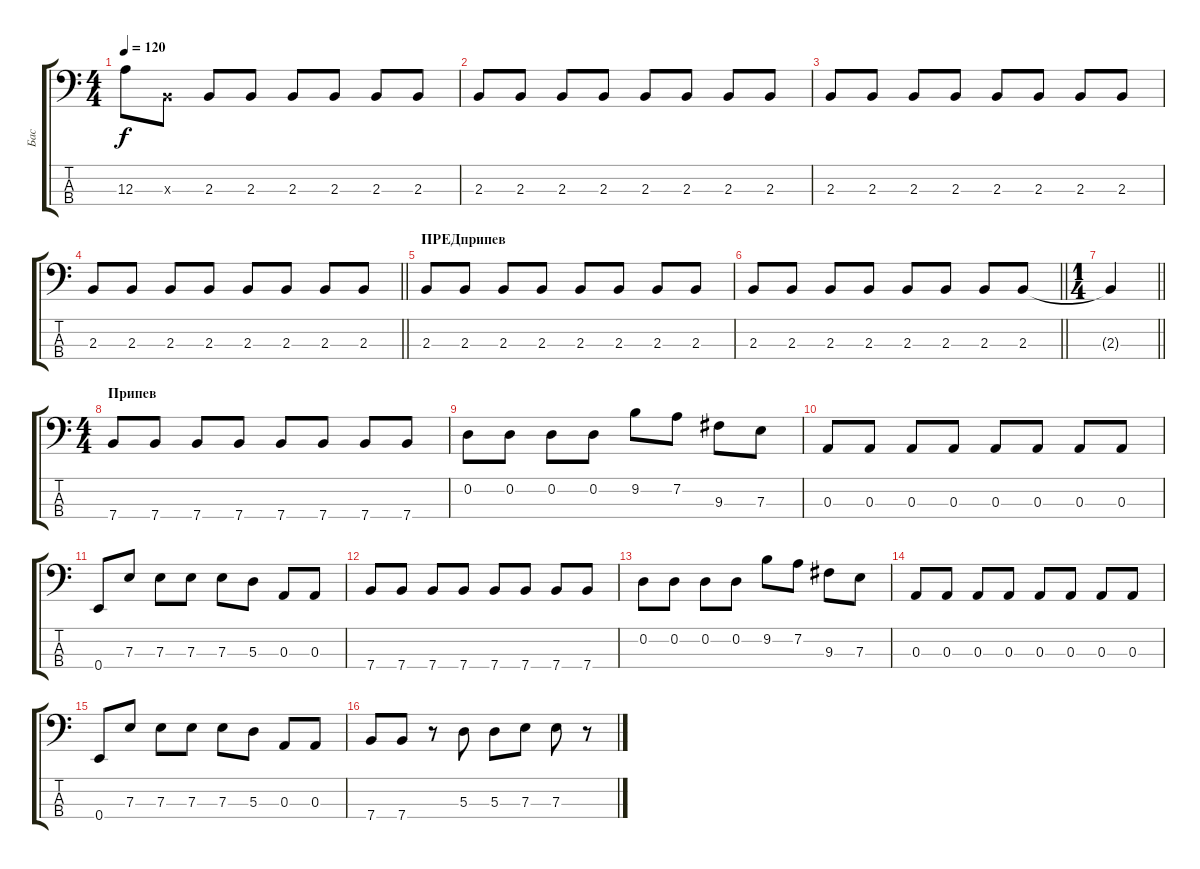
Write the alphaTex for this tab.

\track ("Бас" "Бас") {instrument electricbassfinger}
\staff {score tabs}
\tuning (G2 D2 A1 E1) {hide}
\ts (4 4)
\tempo 120
\clef f4
\ks c
12.3.8{dy f} 2.3{x}.8 2.3.8 2.3.8 2.3.8 2.3.8 2.3.8 2.3.8 |
2.3.8 2.3.8 2.3.8 2.3.8 2.3.8 2.3.8 2.3.8 2.3.8 |
2.3.8 2.3.8 2.3.8 2.3.8 2.3.8 2.3.8 2.3.8 2.3.8 |
\barLineRight lightlight
2.3.8 2.3.8 2.3.8 2.3.8 2.3.8 2.3.8 2.3.8 2.3.8 |
\section ("" "ПРЕДприпев")
2.3.8 2.3.8 2.3.8 2.3.8 2.3.8 2.3.8 2.3.8 2.3.8 |
\barLineRight lightlight
2.3.8 2.3.8 2.3.8 2.3.8 2.3.8 2.3.8 2.3.8 2.3.8 |
\ts (1 4)
\barLineRight lightlight
2.3{t}.4 |
\ts (4 4)
\section ("" "Припев")
7.4.8 7.4.8 7.4.8 7.4.8 7.4.8 7.4.8 7.4.8 7.4.8 |
0.2.8 0.2.8 0.2.8 0.2.8 9.2.8 7.2.8 9.3.8 7.3.8 |
0.3.8 0.3.8 0.3.8 0.3.8 0.3.8 0.3.8 0.3.8 0.3.8 |
0.4.8 7.3.8 7.3.8 7.3.8 7.3.8 5.3.8 0.3.8 0.3.8 |
7.4.8 7.4.8 7.4.8 7.4.8 7.4.8 7.4.8 7.4.8 7.4.8 |
0.2.8 0.2.8 0.2.8 0.2.8 9.2.8 7.2.8 9.3.8 7.3.8 |
0.3.8 0.3.8 0.3.8 0.3.8 0.3.8 0.3.8 0.3.8 0.3.8 |
0.4.8 7.3.8 7.3.8 7.3.8 7.3.8 5.3.8 0.3.8 0.3.8 |
7.4.8 7.4.8 r.8 5.3.8 5.3.8 7.3.8 7.3.8 r.8
